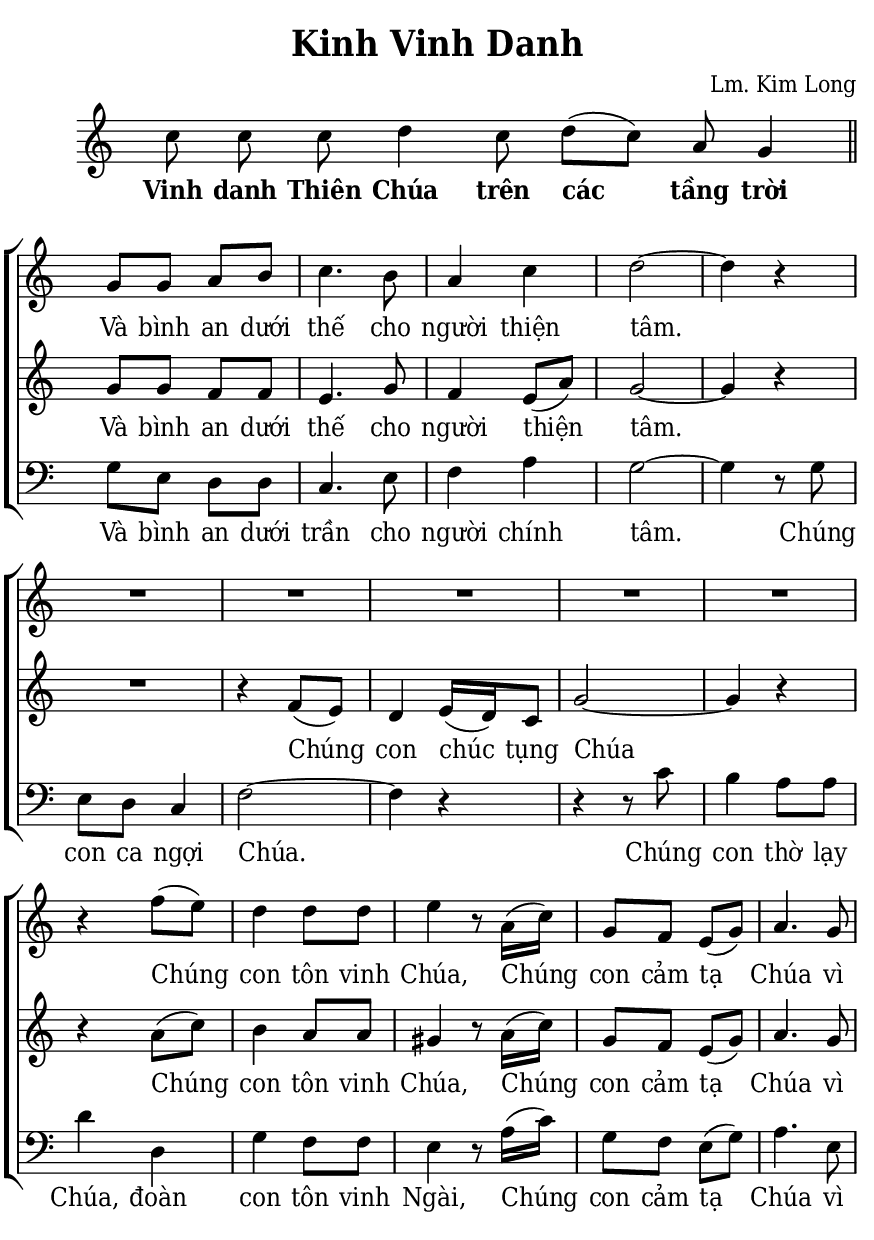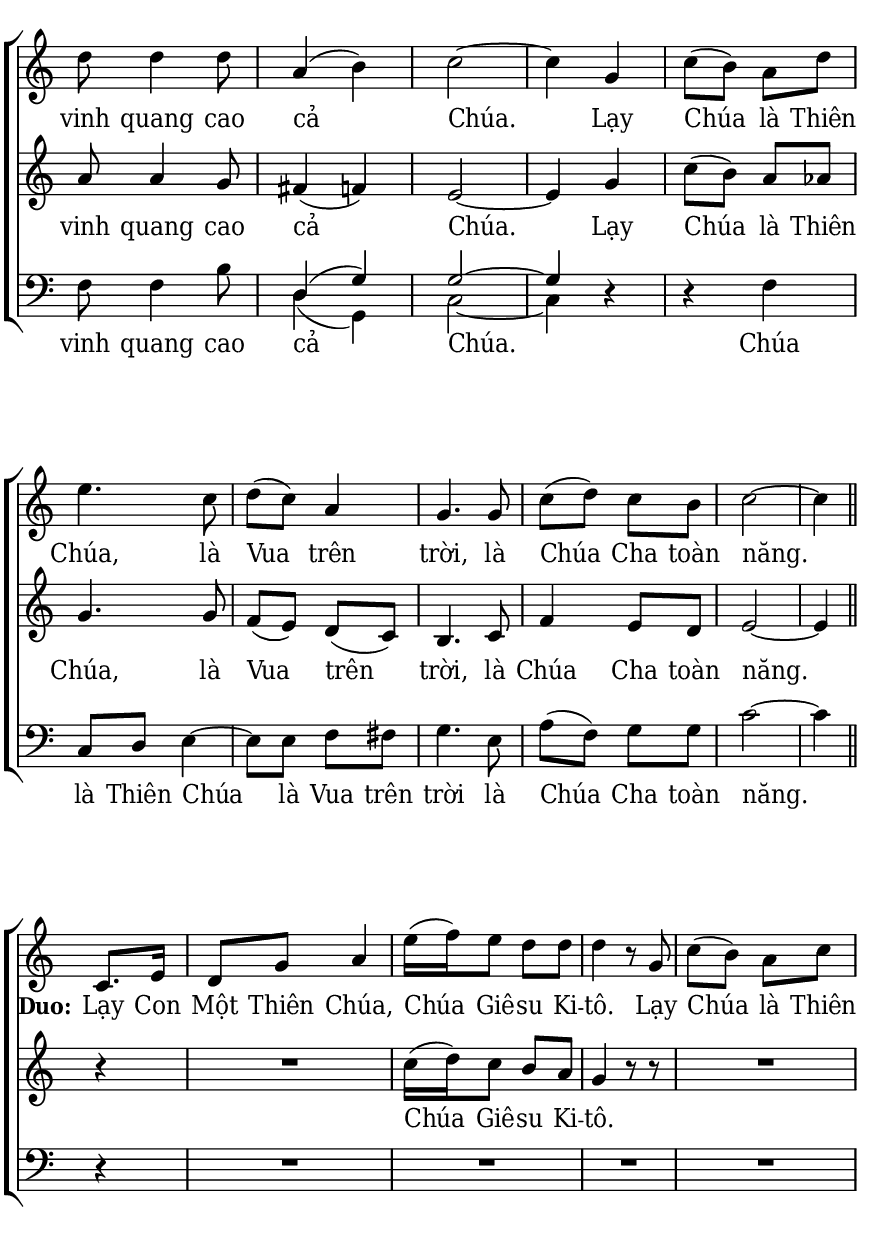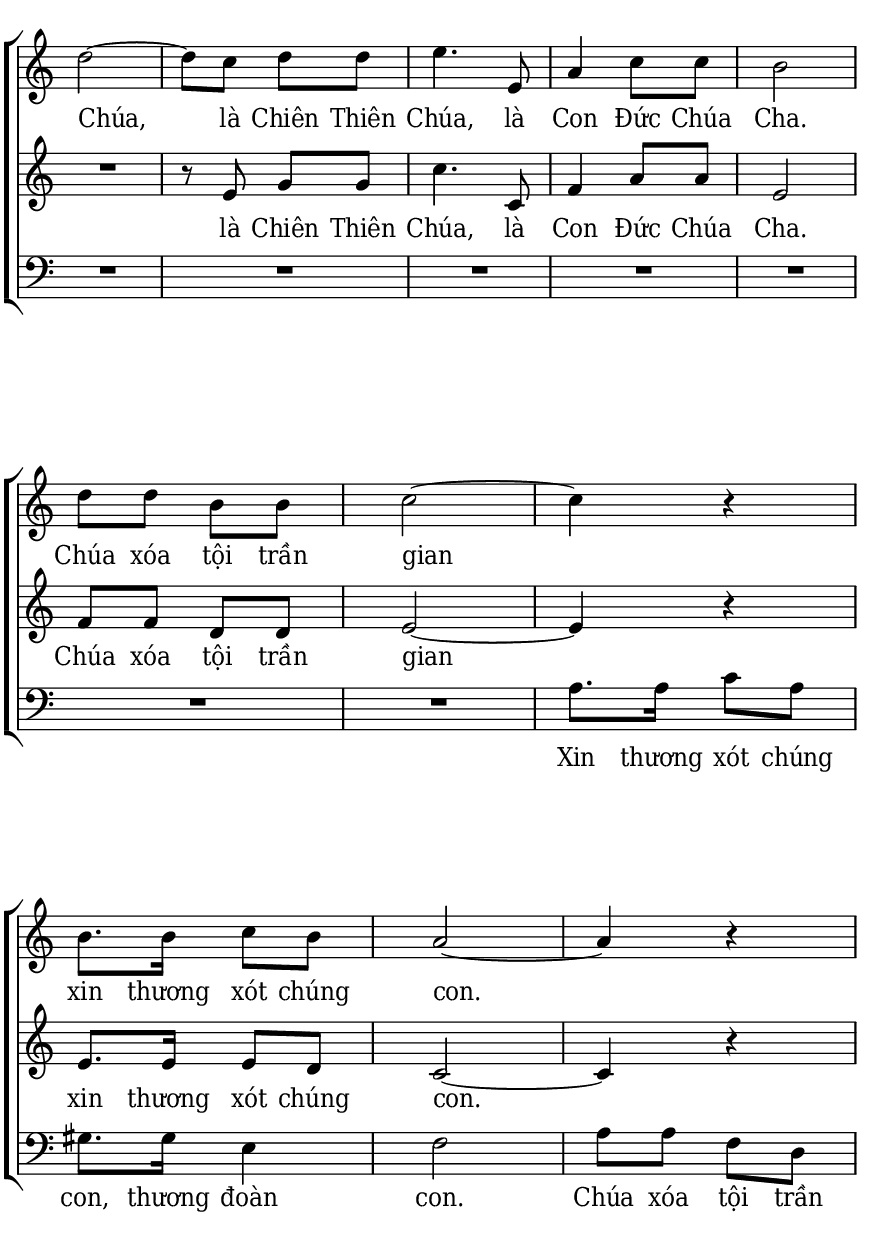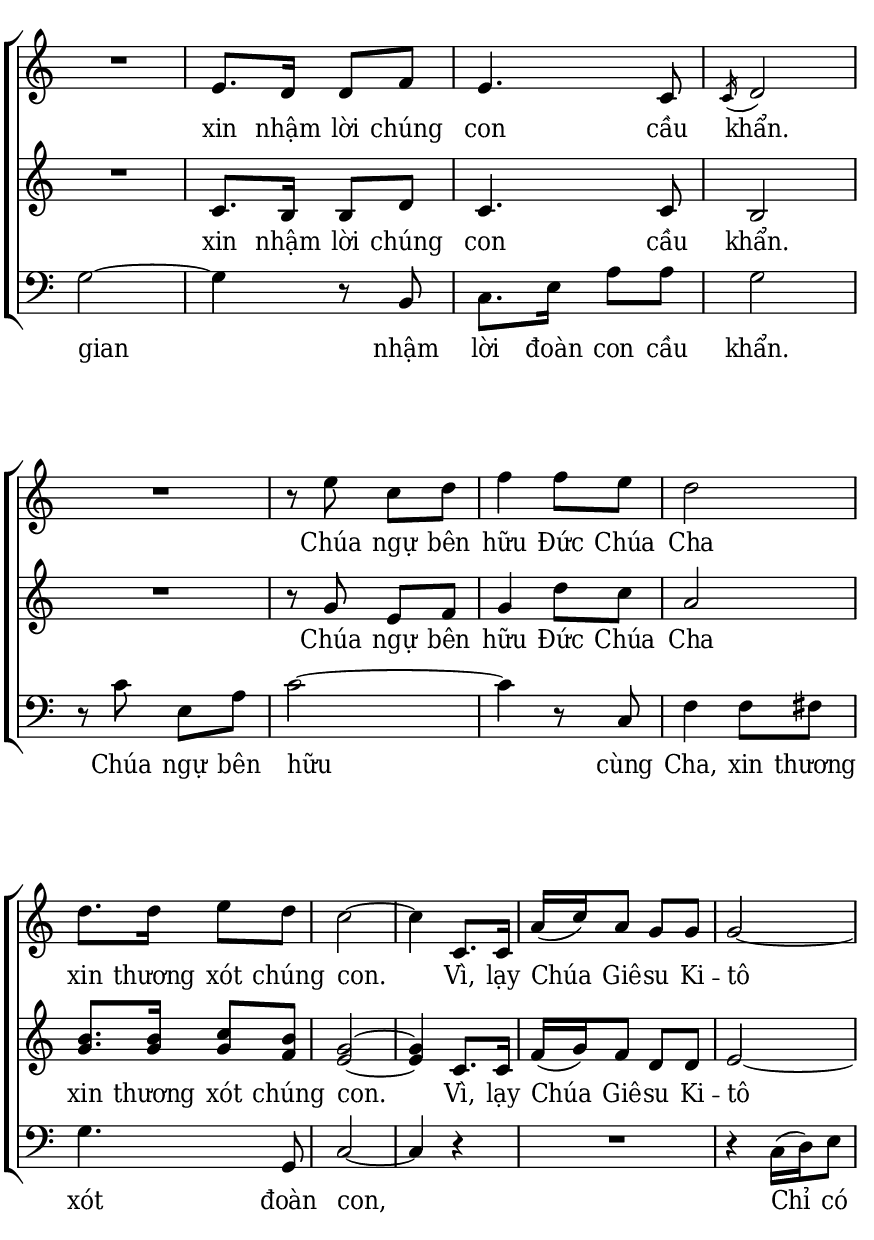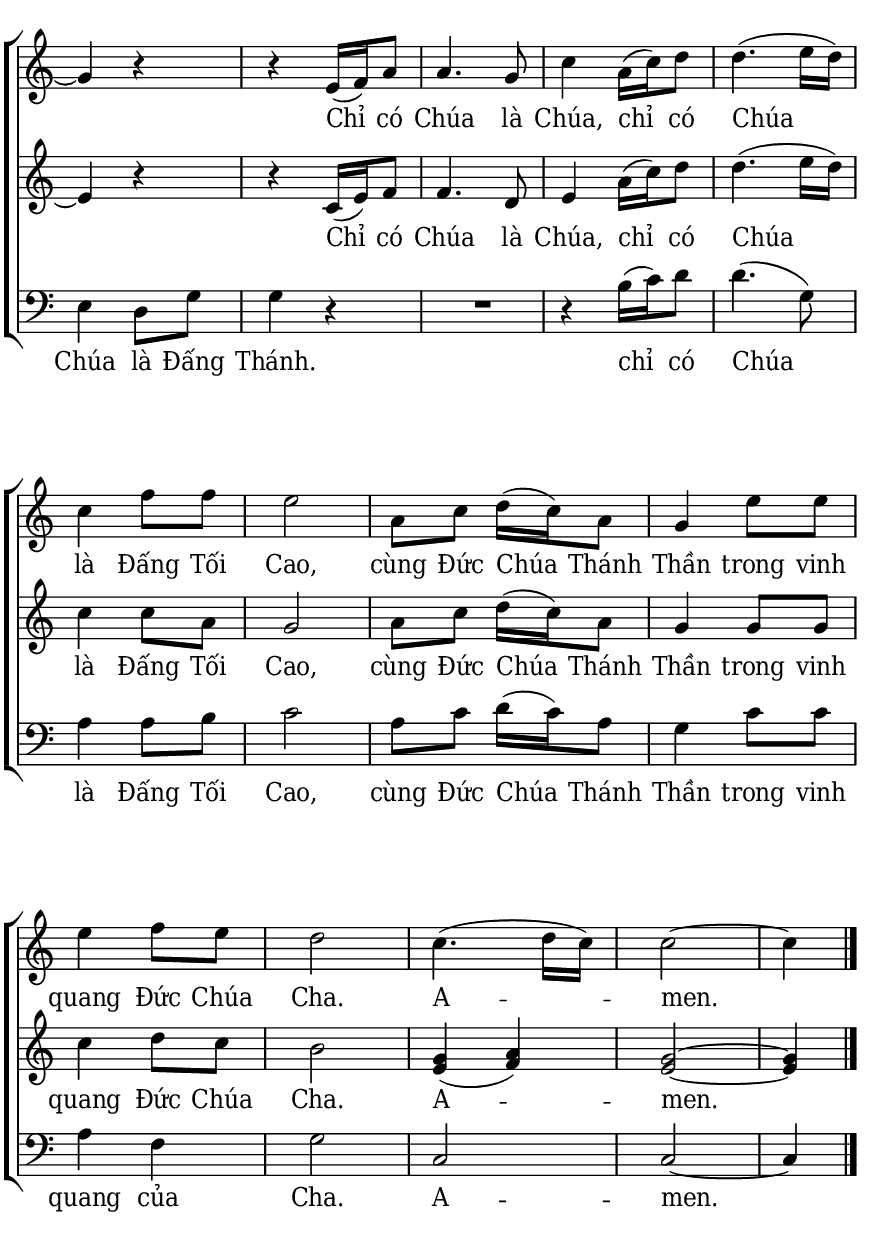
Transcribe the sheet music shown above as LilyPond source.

% Cài đặt chung
\version "2.22.1"
\include "english.ly"

\header {
  title = "Kinh Vinh Danh"
  composer = "Lm. Kim Long"
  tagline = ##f
}

% Nhạc điệp khúc
nhacXuong = \relative c'' {
  \override Score.BarLine.break-visibility = ##(#f #f #f)
  \autoBeamOff
  c8 c c d4 c8 d ([c]) a g4
  \override Score.BarLine.break-visibility = ##(#t #f #f)
  \bar "||"
}

nhacDiepKhucSop = \relative c'' {
  g8 g a b |
  c4. b8 |
  a4 c |
  d2 ~ |
  d4 r |
  R2*5
  r4 f8 (e) |
  d4 d8 d |
  e4 r8 a,16 (c) |
  g8 f e (g) |
  a4. g8 |
  d' d4 d8 |
  a4 (b) |
  c2 ~ |
  c4 g |
  c8 (b) a d |
  e4. c8 |
  d (c) a4 |
  g4. g8 |
  c (d) c b |
  c2 ~ |
  c4 \bar "||" \break
  
  c,8. e16 |
  d8 g a4 |
  e'16 (f) e8 d d |
  d4 r8 g, |
  c (b) a c |
  d2 ~ |
  d8 c d d |
  e4. e,8 |
  a4 c8 c |
  b2 \break
  
  d8 d b b |
  c2 ~ |
  c4 r |
  b8. b16 c8 b |
  a2 ~ |
  a4 r |
  R2
  e8. d16 d8 f |
  e4. c8 |
  \slashedGrace { c16 ( } d2) |
  R2
  r8 e' c d |
  f4 f8 e |
  d2 |
  d8. d16 e8 d |
  c2 ~ |
  c4 c,8. c16 |
  a' (c) a8 g g |
  g2 ~ |
  g4 r |
  r e16 (f) a8 |
  a4. g8 |
  c4 a16 (c) d8 |
  d4. (e16 d) |
  c4 f8 f |
  e2 |
  a,8 c d16 (c) a8 |
  g4 e'8 e |
  e4 f8 e |
  d2 |
  c4. (d16 c) |
  c2 ~ |
  c4 \bar "|."
}

nhacDiepKhucAlto = \relative c'' {
  g8 g f f |
  e4. g8 |
  f4 e8 (a) |
  g2 ~ |
  g4 r |
  R2
  r4 f8 (e) |
  d4 e16 (d) c8 |
  g'2 ~ |
  g4 r |
  r a8 (c) |
  b4 a8 a |
  gs4 r8 a16 (c) |
  g8 f e (g) |
  a4. g8 |
  a a4 g8 |
  fs4 (f!) |
  e2 ~ |
  e4 g |
  c8 (b) a af |
  g4. g8 |
  f (e) d (c) |
  b4. c8 |
  f4 e8 d |
  e2 ~ |
  e4
  
  r4 |
  R2
  c'16 (d) c8 b a |
  g4 r8 r |
  R2
  R2
  r8 e g g |
  c4. c,8 |
  f4 a8 a |
  e2 |
  f8 f d d |
  e2 ~ |
  e4 r |
  e8. e16 e8 d |
  c2 ~ |
  c4 r |
  R2
  c8. b16 b8 d |
  c4. c8 |
  b2 |
  R2
  r8 g' e f |
  g4 d'8 c |
  a2 |
  <b g>8. <b g>16 <c g>8 <b f> |
  <g e>2 ~ |
  <g e>4 c,8. c16 |
  f (g) f8 d d |
  e2 ~ |
  e4 r |
  r c16 (e) f8 |
  f4. d8 |
  e4 a16 (c) d8 |
  d4. (e16 d) |
  c4 c8 a |
  g2 |
  a8 c d16 (c) a8 |
  g4 g8 g |
  c4 d8 c |
  b2 |
  <g e>4 (<a f>) |
  <g e>2 ~ |
  <g e>4
}

nhacDiepKhucBas = \relative c' {
  g8 e d d |
  c4. e8 |
  f4 a |
  g2 ~ |
  g4 r8 g |
  e d c4 |
  f2 ~ |
  f4 r |
  r r8 c' |
  b4 a8 a |
  d4 d, |
  g f8 f |
  e4 r8 a16 (c) |
  g8 f e (g) |
  a4. e8 |
  f f4 b8 |
  <<
    {
      \voiceOne
      d,4 (g)
      g2 ~ |
      g4
    }
    \new Voice = "splitpart" {
      \voiceTwo
      d4 (g,) |
      c2 ~ |
      c4
    }
  >>
  \oneVoice
  r4 |
  r f |
  c8 d e4 ~ |
  e8 e f fs |
  g4. e8 |
  a (f) g g |
  c2 ~ |
  c4
  
  r4
  R2*9
  
  R2*2
  a8. a16 c8 a |
  gs8. gs16 e4 |
  f2 |
  a8 a f d |
  g2 ~ |
  g4 r8 b, |
  c8. e16 a8 a |
  g2 |
  r8 c e, a |
  c2 ~ |
  c4 r8 c, |
  f4 f8 fs |
  g4. g,8 |
  c2 ~ |
  c4 r |
  R2
  r4 c16 (d) e8 |
  e4 d8 g |
  g4 r |
  R2
  r4 b16 (c) d8 |
  d4. (g,8) |
  a4 a8 b |
  c2 |
  a8 c d16 (c) a8 |
  g4 c8 c |
  a4 f |
  g2 |
  c, |
  c ~ |
  c4
}

% Lời điệp khúc
loiXuong = \lyricmode {
  \override Lyrics.LyricText.font-series = #'bold
  Vinh danh Thiên Chúa trên các tầng trời
}

loiDiepKhucSop = \lyricmode {
  Và bình an dưới thế cho người thiện tâm.
  Chúng con tôn vinh Chúa,
  Chúng con cảm tạ Chúa vì vinh quang cao cả Chúa.
  Lạy Chúa là Thiên Chúa, là Vua trên trời,
  là Chúa Cha toàn năng.
  \set stanza = "Duo:"
  Lạy Con Một Thiên Chúa,
  Chúa Giê -- su Ki -- tô.
  Lạy Chúa là Thiên Chúa, là Chiên Thiên Chúa,
  là Con Đức Chúa Cha.
  Chúa xóa tội trần gian
  xin thương xót chúng con.
  xin nhậm lời chúng con cầu khẩn.
  Chúa ngự bên hữu Đức Chúa Cha
  xin thương xót chúng con.
  Vì, lạy Chúa Giê -- su Ki -- tô
  Chỉ có Chúa là Chúa,
  chỉ có Chúa là Đấng Tối Cao,
  cùng Đức Chúa Thánh Thần trong vinh quang Đức Chúa Cha.
  A -- men.
}

loiDiepKhucAlto = \lyricmode {
  Và bình an dưới thế cho người thiện tâm.
  Chúng con chúc tụng Chúa
  Chúng con tôn vinh Chúa,
  Chúng con cảm tạ Chúa vì vinh quang cao cả Chúa.
  Lạy Chúa là Thiên Chúa, là Vua trên trời,
  là Chúa Cha toàn năng.
  Chúa Giê -- su Ki -- tô.
  là Chiên Thiên Chúa,
  là Con Đức Chúa Cha.
  Chúa xóa tội trần gian
  xin thương xót chúng con.
  xin nhậm lời chúng con cầu khẩn.
  Chúa ngự bên hữu Đức Chúa Cha
  xin thương xót chúng con.
  Vì, lạy Chúa Giê -- su Ki -- tô
  Chỉ có Chúa là Chúa,
  chỉ có Chúa là Đấng Tối Cao,
  cùng Đức Chúa Thánh Thần trong vinh quang Đức Chúa Cha.
  A -- men.
}

loiDiepKhucBas = \lyricmode {
  Và bình an dưới trần cho người chính tâm.
  Chúng con ca ngợi Chúa.
  Chúng con thờ lạy Chúa,
  đoàn con tôn vinh Ngài,
  Chúng con cảm tạ Chúa vì vinh quang cao cả Chúa.
  Chúa là Thiên Chúa là Vua trên trời
  là Chúa Cha toàn năng.
  Xin thương xót chúng con, thương đoàn con.
  Chúa xóa tội trần gian nhậm lời đoàn con cầu khẩn.
  Chúa ngự bên hữu cùng Cha,
  xin thương xót đoàn con,
  Chỉ có Chúa là Đấng Thánh.
  chỉ có Chúa là Đấng Tối Cao,
  cùng Đức Chúa Thánh Thần trong vinh quang của Cha.
  A -- men.
}

% Dàn trang
\paper {
  #(set-paper-size "a5")
  top-margin = 3\mm
  bottom-margin = 3\mm
  left-margin = 3\mm
  right-margin = 3\mm
  #(define fonts
	 (make-pango-font-tree "Deja Vu Serif Condensed"
	 		       "Deja Vu Serif Condensed"
			       "Deja Vu Serif Condensed"
			       (/ 20 20)))
  print-page-number = ##f
  page-count = 5
}

TongNhip = {
  \key c \major \time 2/4
  \set Timing.beamExceptions = #'()
  \set Timing.baseMoment = #(ly:make-moment 1/4)
}

\score {
  \new ChoirStaff <<
    \new Staff <<
        \clef treble
        \new Voice = beSop {
          \TongNhip \nhacXuong
        }
        \new Lyrics \lyricsto beSop \loiXuong
    >>
  >>
  \layout {
    indent = #10
    ragged-right = ##f
    \override Staff.TimeSignature.transparent = ##t
    \override Lyrics.LyricSpace.minimum-distance = #1
    \override Score.BarNumber.break-visibility = ##(#f #f #f)
    \override Score.SpacingSpanner.uniform-stretching = ##t
  }
}

\score {
  \new ChoirStaff <<
    \new Staff <<
        \clef treble
        \new Voice = beSop {
          \TongNhip \nhacDiepKhucSop
        }
        \new Lyrics \lyricsto beSop \loiDiepKhucSop
    >>
    \new Staff <<
        \clef treble
        \new Voice = beAlto {
          \TongNhip \nhacDiepKhucAlto
        }
        \new Lyrics \lyricsto beAlto \loiDiepKhucAlto
    >>
    \new Staff <<
        \clef bass
        \new Voice = beBas {
          \TongNhip \nhacDiepKhucBas
        }
        \new Lyrics \lyricsto beBas \loiDiepKhucBas
    >>
  >>
  \layout {
    indent = #0
    \override Staff.TimeSignature.transparent = ##t
    \override Lyrics.LyricSpace.minimum-distance = #1
    \override Score.BarNumber.break-visibility = ##(#f #f #f)
    \override Score.SpacingSpanner.uniform-stretching = ##t
  }
}
